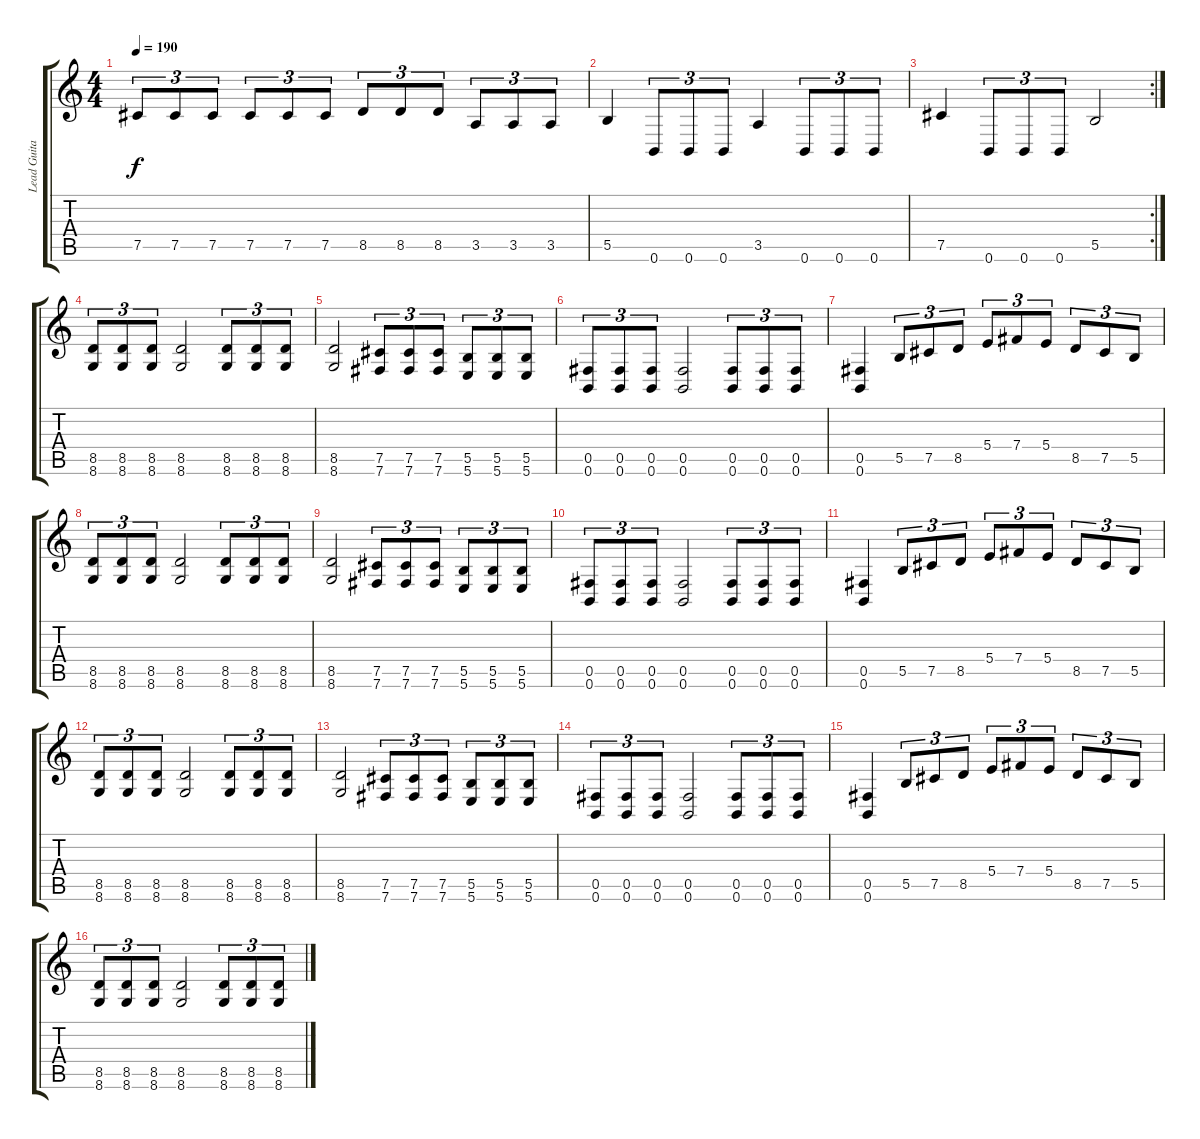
\track ("Lead Guitar - Kevin" "Lead Guita") {instrument distortionguitar}
\staff {score tabs}
\tuning (Db4 Ab3 E3 B2 Gb2 B1) {hide}
\ts (4 4)
\tempo 190
\clef g2
\ks c
7.5.8{tu (3 2) dy f} 7.5.8{tu (3 2)} 7.5.8{tu (3 2)} 7.5.8{tu (3 2)} 7.5.8{tu (3 2)} 7.5.8{tu (3 2)} 8.5.8{tu (3 2)} 8.5.8{tu (3 2)} 8.5.8{tu (3 2)} 3.5.8{tu (3 2)} 3.5.8{tu (3 2)} 3.5.8{tu (3 2)} |
5.5.4 0.6.8{tu (3 2)} 0.6.8{tu (3 2)} 0.6.8{tu (3 2)} 3.5.4 0.6.8{tu (3 2)} 0.6.8{tu (3 2)} 0.6.8{tu (3 2)} |
\rc 2
7.5.4 0.6.8{tu (3 2)} 0.6.8{tu (3 2)} 0.6.8{tu (3 2)} 5.5.2 |
(8.5 8.6).8{tu (3 2)} (8.5 8.6).8{tu (3 2)} (8.5 8.6).8{tu (3 2)} (8.5 8.6).2 (8.5 8.6).8{tu (3 2)} (8.5 8.6).8{tu (3 2)} (8.5 8.6).8{tu (3 2)} |
(8.5 8.6).2 (7.5 7.6).8{tu (3 2)} (7.5 7.6).8{tu (3 2)} (7.5 7.6).8{tu (3 2)} (5.5 5.6).8{tu (3 2)} (5.5 5.6).8{tu (3 2)} (5.5 5.6).8{tu (3 2)} |
(0.5 0.6).8{tu (3 2)} (0.5 0.6).8{tu (3 2)} (0.5 0.6).8{tu (3 2)} (0.5 0.6).2 (0.5 0.6).8{tu (3 2)} (0.5 0.6).8{tu (3 2)} (0.5 0.6).8{tu (3 2)} |
(0.5 0.6).4 5.5.8{tu (3 2)} 7.5.8{tu (3 2)} 8.5.8{tu (3 2)} 5.4.8{tu (3 2)} 7.4.8{tu (3 2)} 5.4.8{tu (3 2)} 8.5.8{tu (3 2)} 7.5.8{tu (3 2)} 5.5.8{tu (3 2)} |
(8.5 8.6).8{tu (3 2)} (8.5 8.6).8{tu (3 2)} (8.5 8.6).8{tu (3 2)} (8.5 8.6).2 (8.5 8.6).8{tu (3 2)} (8.5 8.6).8{tu (3 2)} (8.5 8.6).8{tu (3 2)} |
(8.5 8.6).2 (7.5 7.6).8{tu (3 2)} (7.5 7.6).8{tu (3 2)} (7.5 7.6).8{tu (3 2)} (5.5 5.6).8{tu (3 2)} (5.5 5.6).8{tu (3 2)} (5.5 5.6).8{tu (3 2)} |
(0.5 0.6).8{tu (3 2)} (0.5 0.6).8{tu (3 2)} (0.5 0.6).8{tu (3 2)} (0.5 0.6).2 (0.5 0.6).8{tu (3 2)} (0.5 0.6).8{tu (3 2)} (0.5 0.6).8{tu (3 2)} |
(0.5 0.6).4 5.5.8{tu (3 2)} 7.5.8{tu (3 2)} 8.5.8{tu (3 2)} 5.4.8{tu (3 2)} 7.4.8{tu (3 2)} 5.4.8{tu (3 2)} 8.5.8{tu (3 2)} 7.5.8{tu (3 2)} 5.5.8{tu (3 2)} |
(8.5 8.6).8{tu (3 2)} (8.5 8.6).8{tu (3 2)} (8.5 8.6).8{tu (3 2)} (8.5 8.6).2 (8.5 8.6).8{tu (3 2)} (8.5 8.6).8{tu (3 2)} (8.5 8.6).8{tu (3 2)} |
(8.5 8.6).2 (7.5 7.6).8{tu (3 2)} (7.5 7.6).8{tu (3 2)} (7.5 7.6).8{tu (3 2)} (5.5 5.6).8{tu (3 2)} (5.5 5.6).8{tu (3 2)} (5.5 5.6).8{tu (3 2)} |
(0.5 0.6).8{tu (3 2)} (0.5 0.6).8{tu (3 2)} (0.5 0.6).8{tu (3 2)} (0.5 0.6).2 (0.5 0.6).8{tu (3 2)} (0.5 0.6).8{tu (3 2)} (0.5 0.6).8{tu (3 2)} |
(0.5 0.6).4 5.5.8{tu (3 2)} 7.5.8{tu (3 2)} 8.5.8{tu (3 2)} 5.4.8{tu (3 2)} 7.4.8{tu (3 2)} 5.4.8{tu (3 2)} 8.5.8{tu (3 2)} 7.5.8{tu (3 2)} 5.5.8{tu (3 2)} |
(8.5 8.6).8{tu (3 2)} (8.5 8.6).8{tu (3 2)} (8.5 8.6).8{tu (3 2)} (8.5 8.6).2 (8.5 8.6).8{tu (3 2)} (8.5 8.6).8{tu (3 2)} (8.5 8.6).8{tu (3 2)}
